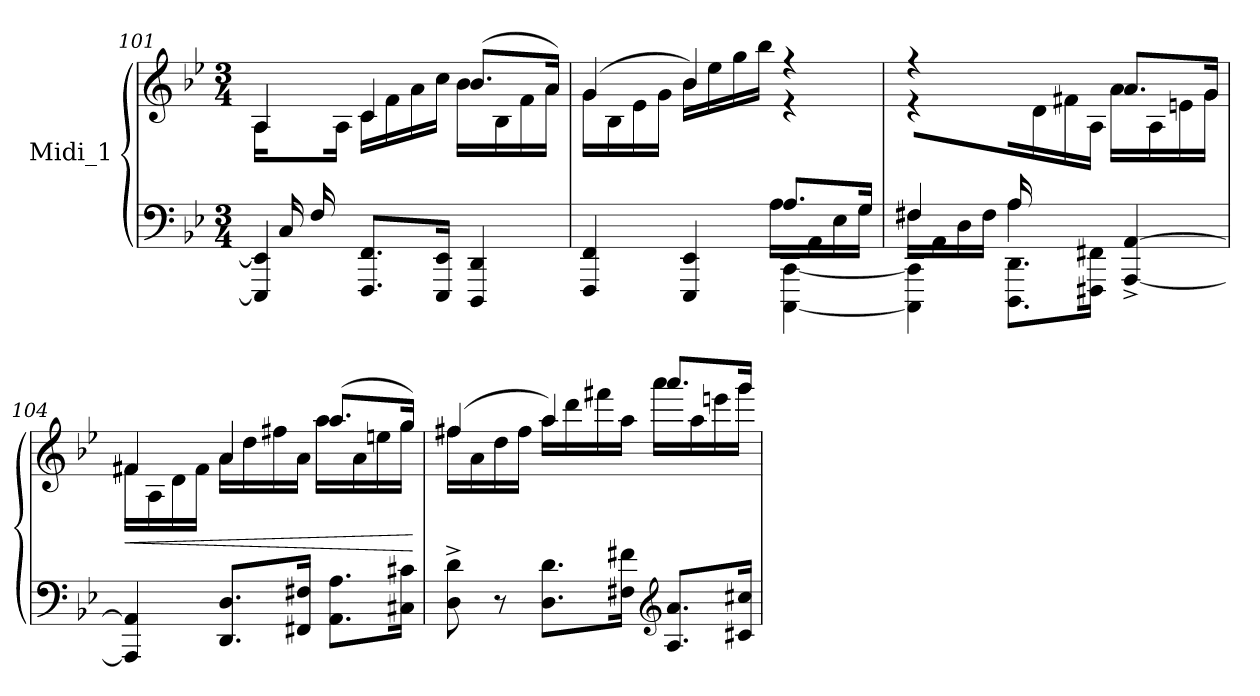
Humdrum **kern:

**kern	**kern	**dynam
*part1	*part1	*part1
*staff2	*staff1	*staff1/2
*I"Midi_1	*	*
!!LO:LB:g=z
*clefF4	*clefG2	*
*k[b-e-]	*k[b-e-]	*
*B-:	*B-:	*
*M3/4	*M3/4	*
=101	=101	=101
*^	*^	*
16ryy	4EEE-/] 4EE-/]	4A/	16A\LL	.
16C/	.	.	8ryy	.
16F/	.	.	.	.
2ryy	.	.	16A\JJ	.
.	8.FFF/ 8.FF/L	4c/	16c\LL	.
.	.	.	16f\	.
.	.	.	16a\	.
.	16EEE-/ 16EE-/Jk	.	16cc\JJ	.
.	4DDD/ 4DD/	(>8.b-/L	16b-\LL	.
.	.	.	16B-\	.
.	.	.	16f\	.
16ryy	.	16a/Jk)	16a\JJ	.
!!LO:PB:g=z	!!
=102	=102	=102	=102	=102
*	*^	*	*	*
4FFF/ 4FF/	2ryy	2ryy	(>4g/	16g\LL	.
.	.	.	.	16B-\	.
.	.	.	.	16e-\	.
.	.	.	.	16g\JJ	.
4EEE-/ 4EE-/	.	.	4b-/)	16b-\LL	.
.	.	.	.	16ee-\	.
.	.	.	.	16gg\	.
.	.	.	.	16bb-\JJ	.
8.A/L	[4CCC\ [4CC\	16A\LL	4r	4r	.
.	.	16AA\	.	.	.
.	.	16E-\	.	.	.
16G/Jk	.	16G\JJ	.	.	.
=103	=103	=103	=103	=103	=103
*	*	*^	*	*	*
4ryy	4F#X/	4CCC\] 4CC\]	16F#\LL	4r	4r	.
.	.	.	16AA\	.	.	.
.	.	.	16D\	.	.	.
.	.	.	16F#\JJ	.	.	.
16A/LL	4A\	8.DDD\ 8.DD\L	4ryy	16ryy	4ryy	.
4..ryy	.	.	.	16d\	.	.
.	.	.	.	16f#X\	.	.
.	.	16FFF#X\ 16FF#X\Jk	.	16A\JJ	.	.
.	[4AAA/^ [4AA/^	4ryy	4ryy	8.a/L	16a\LL	.
.	.	.	.	.	16A\	.
.	.	.	.	.	16en\	.
.	.	.	.	16g/Jk	16g\JJ	.
*	*	*v	*v	*	*	*
=104	=104	=104	=104	=104	=104
!	!	!	!	!	!LO:HP:b
4AAA/] 4AA/]	2ryy	2ryy	4f#X/	16f#\LL	<
.	.	.	.	16A\	.
.	.	.	.	16d\	.
.	.	.	.	16f#\JJ	.
8.DD/ 8.D/L	.	.	4a/	16a\LL	.
.	.	.	.	16dd\	.
.	.	.	.	16ff#X\	.
16FF#X/ 16F#X/Jk	.	.	.	16a\JJ	.
8.AA\ 8.A\L	4ryy	4ryy	(>8.aa/L	16aa\LL	.
.	.	.	.	16a\	.
.	.	.	.	16een\	.
16C#X\ 16c#X\Jk	.	.	16gg/Jk)	16gg\JJ	.
*v	*v	*v	*	*	*
*	*v	*v	*
.	.	[
!!LO:LB:g=z
=105	=105	=105
*	*^	*
8D\^ 8d\^	(>4ff#X/	16ff#\LL	.
.	.	16a\	.
8r	.	16dd\	.
.	.	16ff#\JJ	.
8.D\ 8.d\L	4aa/)	16aa\LL	.
.	.	16ddd\	.
.	.	16fff#X\	.
16F#X\ 16f#X\Jk	.	16aa\JJ	.
*clefG2	*	*	*
8.A/ 8.a/L	8.aaa/L	16aaa\LL	.
.	.	16aa\	.
.	.	16eeen\	.
16c#X/ 16cc#X/Jk	16ggg/Jk	16ggg\JJ	.
*	*v	*v	*
=	=	=
*-	*-	*-
